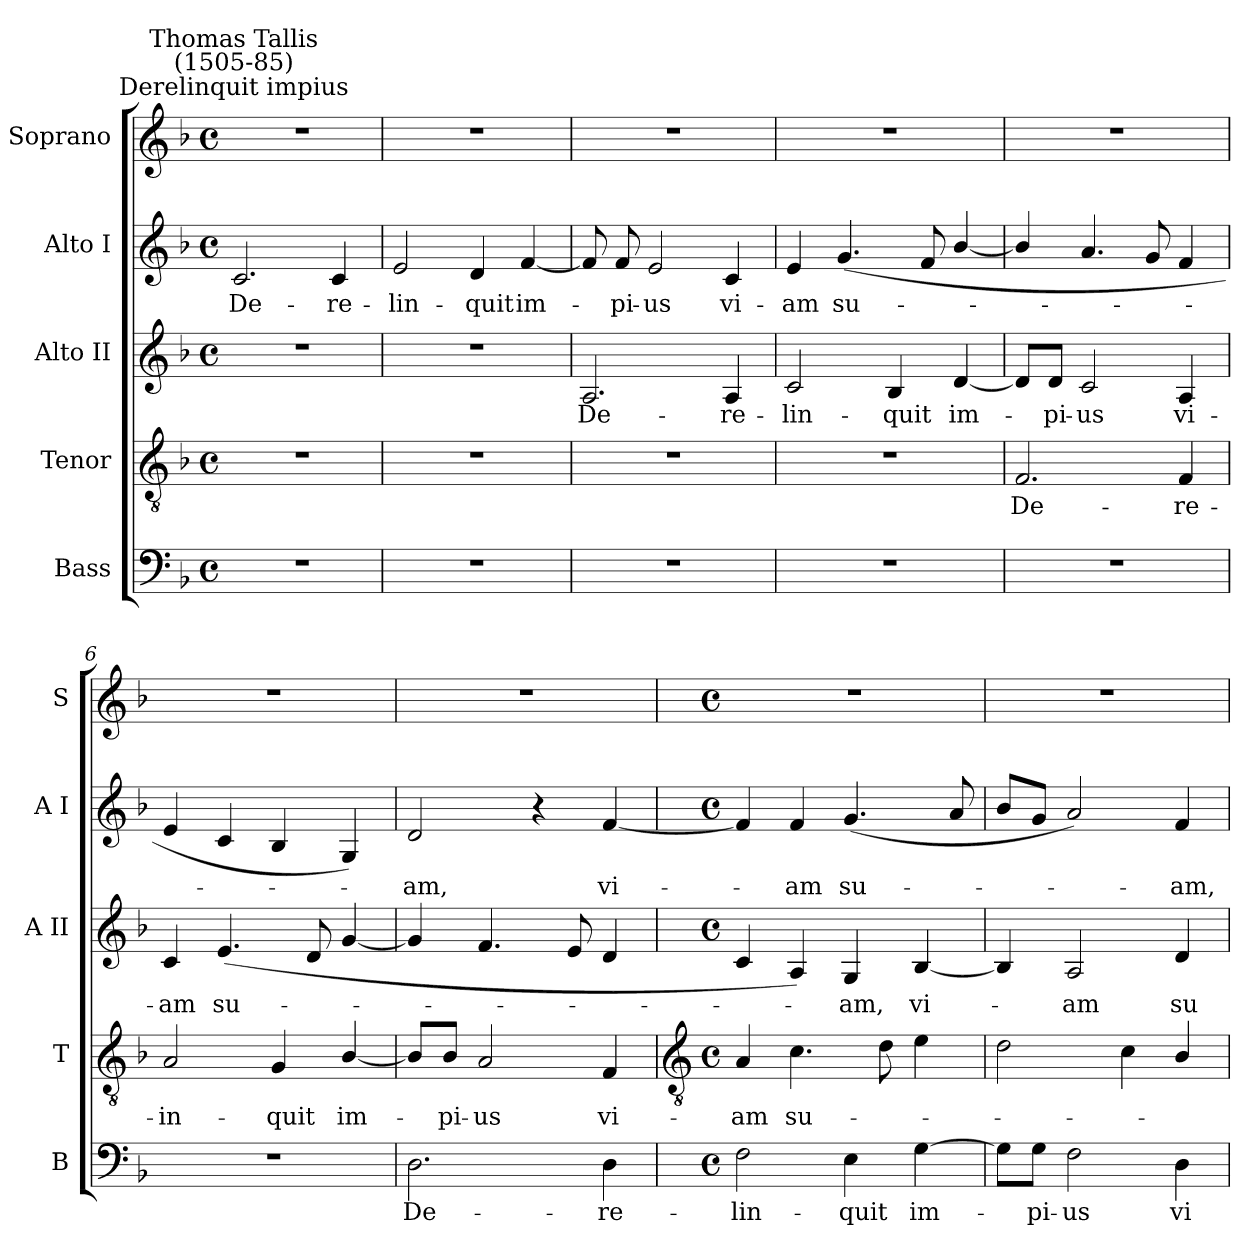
**kern	**text	**kern	**text	**kern	**text	**kern	**text	**kern
*part5	*part5	*part4	*part4	*part3	*part3	*part2	*part2	*part1
*staff5	*staff5	*staff4	*staff4	*staff3	*staff3	*staff2	*staff2	*staff1
*I"Bass	*	*I"Tenor	*	*I"Alto II	*	*I"Alto I	*	*I"Soprano
*I'B	*	*I'T	*	*I'A II	*	*I'A I	*	*I'S
*clefF4	*	*clefGv2	*	*clefG2	*	*clefG2	*	*clefG2
*k[b-]	*	*k[b-]	*	*k[b-]	*	*k[b-]	*	*k[b-]
*F:	*	*F:	*	*F:	*	*F:	*	*F:
*M4/4	*	*M4/4	*	*M4/4	*	*M4/4	*	*M4/4
*met(c)	*	*met(c)	*	*met(c)	*	*met(c)	*	*met(c)
=1	=1	=1	=1	=1	=1	=1	=1	=1
!	!	!	!	!	!	!	!	!LO:TX:a:cj:t=Derelinquit impius
!	!	!	!	!	!	!	!	!LO:TX:a:cj:t=Thomas Tallis\n(1505-85)
!	!	!	!	!	!	!	!LO:LY:b	!
1r	.	1r	.	1r	.	2.c	De-	1r
!	!	!	!	!	!	!	!LO:LY:b	!
.	.	.	.	.	.	4c	-re-	.
=2	=2	=2	=2	=2	=2	=2	=2	=2
!	!	!	!	!	!	!	!LO:LY:b	!
1r	.	1r	.	1r	.	2e	-lin-	1r
!	!	!	!	!	!	!	!LO:LY:b	!
.	.	.	.	.	.	4d	-quit	.
!	!	!	!	!	!	!	!LO:LY:b	!
.	.	.	.	.	.	[4f	im-	.
=3	=3	=3	=3	=3	=3	=3	=3	=3
!	!	!	!	!	!LO:LY:b	!	!	!
1r	.	1r	.	2.A	De-	8f]	.	1r
!	!	!	!	!	!	!	!LO:LY:b	!
.	.	.	.	.	.	8f	pi-	.
!	!	!	!	!	!	!	!LO:LY:b	!
.	.	.	.	.	.	2e	-us	.
!	!	!	!	!	!LO:LY:b	!	!LO:LY:b	!
.	.	.	.	4A	-re-	4c	vi-	.
=4	=4	=4	=4	=4	=4	=4	=4	=4
!	!	!	!	!	!LO:LY:b	!	!LO:LY:b	!
1r	.	1r	.	2c	-lin-	4e	-am	1r
!	!	!	!	!	!	!	!LO:LY:b	!
.	.	.	.	.	.	(<4.g	su-	.
!	!	!	!	!	!LO:LY:b	!	!	!
.	.	.	.	4B-	-quit	.	.	.
.	.	.	.	.	.	8f	.	.
!	!	!	!	!	!LO:LY:b	!	!	!
.	.	.	.	[4d	im-	[4b-/	.	.
=5	=5	=5	=5	=5	=5	=5	=5	=5
!	!	!	!LO:LY:b	!	!	!	!	!
1r	.	2.F	De-	8d/L]	.	4b-/]	.	1r
!	!	!	!	!	!LO:LY:b	!	!	!
.	.	.	.	8d/J	pi-	.	.	.
!	!	!	!	!	!LO:LY:b	!	!	!
.	.	.	.	2c	-us	4.a	.	.
.	.	.	.	.	.	8g	.	.
!	!	!	!LO:LY:b	!	!LO:LY:b	!	!	!
.	.	4F	-re-	4A	vi-	4f	.	.
=6	=6	=6	=6	=6	=6	=6	=6	=6
!	!	!	!LO:LY:b	!	!LO:LY:b	!	!	!
1r	.	2A	-in-	4c	-am	4e	.	1r
!	!	!	!	!	!LO:LY:b	!	!	!
.	.	.	.	(<4.e	su-	4c	.	.
!	!	!	!LO:LY:b	!	!	!	!	!
.	.	4G	-quit	.	.	4B-	.	.
.	.	.	.	8d	.	.	.	.
!	!	!	!LO:LY:b	!	!	!	!	!
.	.	[4B-/	im-	[4g	.	4G)	.	.
=7	=7	=7	=7	=7	=7	=7	=7	=7
!	!LO:LY:b	!	!	!	!	!	!LO:LY:b	!
2.D	De-	8B-/L]	.	4g]	.	2d	am,	1r
!	!	!	!LO:LY:b	!	!	!	!	!
.	.	8B-/J	pi-	.	.	.	.	.
!	!	!	!LO:LY:b	!	!	!	!	!
.	.	2A	-us	4.f	.	.	.	.
.	.	.	.	.	.	4r	.	.
.	.	.	.	8e	.	.	.	.
!	!LO:LY:b	!	!LO:LY:b	!	!	!	!LO:LY:b	!
4D	-re-	4F	vi-	4d	.	[4f	vi-	.
!!LO:LB:g=z
=8	=8	=8	=8	=8	=8	=8	=8	=8
*	*	*clefGv2	*	*	*	*	*	*
*M4/4	*	*M4/4	*	*M4/4	*	*M4/4	*	*M4/4
*met(c)	*	*met(c)	*	*met(c)	*	*met(c)	*	*met(c)
!	!LO:LY:b	!	!LO:LY:b	!	!	!	!	!
2F	-lin-	4A	-am	4c	.	4f]	.	1r
!	!	!	!LO:LY:b	!	!	!	!LO:LY:b	!
.	.	4.c	su-	4A)	.	4f	am	.
!	!LO:LY:b	!	!	!	!LO:LY:b	!	!LO:LY:b	!
4E	-quit	.	.	4G	am,	(<4.g	su-	.
.	.	8d	.	.	.	.	.	.
!	!LO:LY:b	!	!	!	!LO:LY:b	!	!	!
[4G	im-	4e	.	[4B-	vi-	.	.	.
.	.	.	.	.	.	8a	.	.
=9	=9	=9	=9	=9	=9	=9	=9	=9
8G\L]	.	2d	.	4B-]	.	8b-L	.	1r
!	!LO:LY:b	!	!	!	!	!	!	!
8G\J	pi-	.	.	.	.	8gJ	.	.
!	!LO:LY:b	!	!	!	!LO:LY:b	!	!	!
2F	-us	.	.	2A	am	2a)	.	.
.	.	4c	.	.	.	.	.	.
!	!LO:LY:b	!	!	!	!LO:LY:b	!	!LO:LY:b	!
4D	vi-	4B-/	.	4d	su-	4f	am,	.
=	=	=	=	=	=	=	=	=
*-	*-	*-	*-	*-	*-	*-	*-	*-
